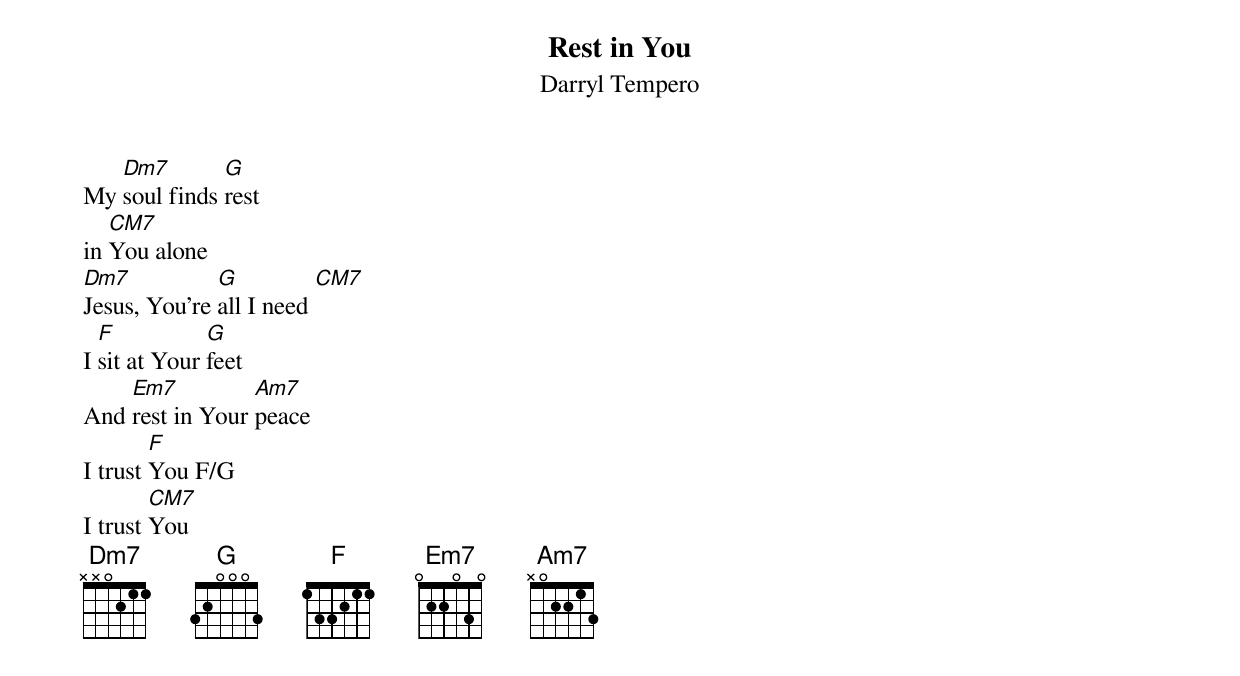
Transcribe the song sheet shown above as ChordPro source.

{t:Rest in You}
{st:Darryl Tempero}

My [Dm7]soul finds [G]rest
in [CM7]You alone
[Dm7]Jesus, You're [G]all I need [CM7]
I [F]sit at Your [G]feet
And [Em7]rest in Your [Am7]peace
I trust [F]You F/G
I trust [CM7]You
